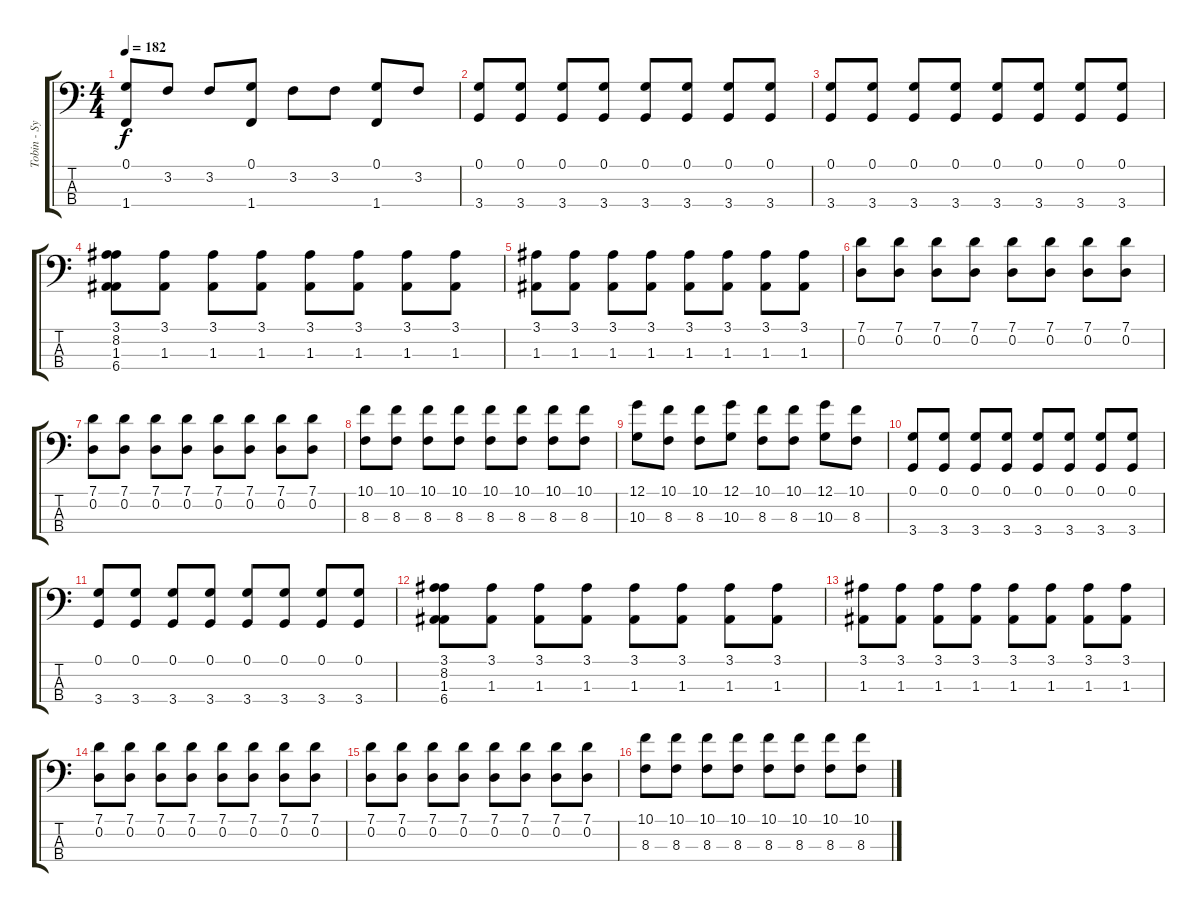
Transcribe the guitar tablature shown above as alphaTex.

\track ("Tobin - Synth Bass" "Tobin - Sy") {instrument synthbass2}
\staff {score tabs}
\tuning (G2 D2 A1 E1) {hide}
\ts (4 4)
\tempo 182
\clef f4
\ks c
(0.1 1.4).8{dy f} 3.2.8 3.2.8 (0.1 1.4).8 3.2.8 3.2.8 (0.1 1.4).8 3.2.8 |
(0.1 3.4).8 (0.1 3.4).8 (0.1 3.4).8 (0.1 3.4).8 (0.1 3.4).8 (0.1 3.4).8 (0.1 3.4).8 (0.1 3.4).8 |
(0.1 3.4).8 (0.1 3.4).8 (0.1 3.4).8 (0.1 3.4).8 (0.1 3.4).8 (0.1 3.4).8 (0.1 3.4).8 (0.1 3.4).8 |
(3.1 8.2 1.3 6.4).8 (3.1 1.3).8 (3.1 1.3).8 (3.1 1.3).8 (3.1 1.3).8 (3.1 1.3).8 (3.1 1.3).8 (3.1 1.3).8 |
(3.1 1.3).8 (3.1 1.3).8 (3.1 1.3).8 (3.1 1.3).8 (3.1 1.3).8 (3.1 1.3).8 (3.1 1.3).8 (3.1 1.3).8 |
(7.1 0.2).8 (7.1 0.2).8 (7.1 0.2).8 (7.1 0.2).8 (7.1 0.2).8 (7.1 0.2).8 (7.1 0.2).8 (7.1 0.2).8 |
(7.1 0.2).8 (7.1 0.2).8 (7.1 0.2).8 (7.1 0.2).8 (7.1 0.2).8 (7.1 0.2).8 (7.1 0.2).8 (7.1 0.2).8 |
(10.1 8.3).8 (10.1 8.3).8 (10.1 8.3).8 (10.1 8.3).8 (10.1 8.3).8 (10.1 8.3).8 (10.1 8.3).8 (10.1 8.3).8 |
(12.1 10.3).8 (10.1 8.3).8 (10.1 8.3).8 (12.1 10.3).8 (10.1 8.3).8 (10.1 8.3).8 (12.1 10.3).8 (10.1 8.3).8 |
(0.1 3.4).8 (0.1 3.4).8 (0.1 3.4).8 (0.1 3.4).8 (0.1 3.4).8 (0.1 3.4).8 (0.1 3.4).8 (0.1 3.4).8 |
(0.1 3.4).8 (0.1 3.4).8 (0.1 3.4).8 (0.1 3.4).8 (0.1 3.4).8 (0.1 3.4).8 (0.1 3.4).8 (0.1 3.4).8 |
(3.1 8.2 1.3 6.4).8 (3.1 1.3).8 (3.1 1.3).8 (3.1 1.3).8 (3.1 1.3).8 (3.1 1.3).8 (3.1 1.3).8 (3.1 1.3).8 |
(3.1 1.3).8 (3.1 1.3).8 (3.1 1.3).8 (3.1 1.3).8 (3.1 1.3).8 (3.1 1.3).8 (3.1 1.3).8 (3.1 1.3).8 |
(7.1 0.2).8 (7.1 0.2).8 (7.1 0.2).8 (7.1 0.2).8 (7.1 0.2).8 (7.1 0.2).8 (7.1 0.2).8 (7.1 0.2).8 |
(7.1 0.2).8 (7.1 0.2).8 (7.1 0.2).8 (7.1 0.2).8 (7.1 0.2).8 (7.1 0.2).8 (7.1 0.2).8 (7.1 0.2).8 |
(10.1 8.3).8 (10.1 8.3).8 (10.1 8.3).8 (10.1 8.3).8 (10.1 8.3).8 (10.1 8.3).8 (10.1 8.3).8 (10.1 8.3).8
